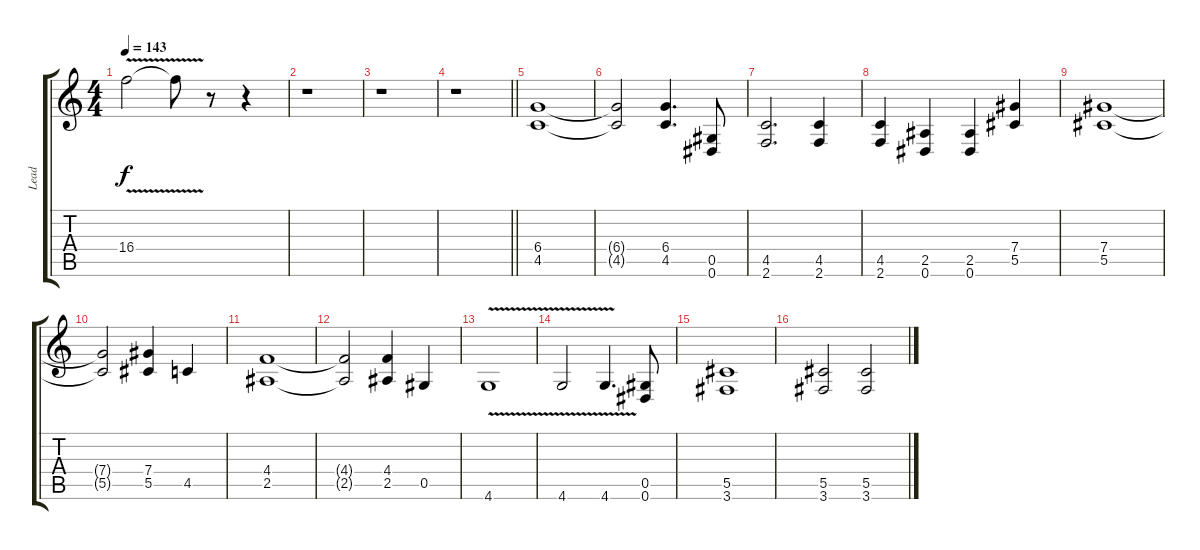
\track ("Lead" "Lead") {instrument distortionguitar}
\staff {score tabs}
\tuning (Eb4 Bb3 Gb3 Db3 Ab2 Eb2) {hide}
\ts (4 4)
\tempo 143
\clef g2
\ks c
16.4{v}.2{dy f} 16.4{t}.8 r.8 r.4 |
r.1 |
r.1 |
\barLineRight lightlight
r.1 |
(6.4 4.5).1 |
(6.4{t} 4.5{t}).2 (6.4 4.5).4{d} (0.5 0.6).8 |
(4.5 2.6).2{d} (4.5 2.6).4 |
(4.5 2.6).4 (2.5 0.6).4 (2.5 0.6).4 (7.4 5.5).4 |
(7.4 5.5).1 |
(7.4{t} 5.5{t}).2 (7.4 5.5).4 4.5.4 |
(4.4 2.5).1 |
(4.4{t} 2.5{t}).2 (4.4 2.5).4 0.5.4 |
4.6{v}.1 |
4.6{v}.2 4.6{v}.4{d} (0.5 0.6).8 |
(5.5 3.6).1 |
(5.5 3.6).2 (5.5 3.6).2
